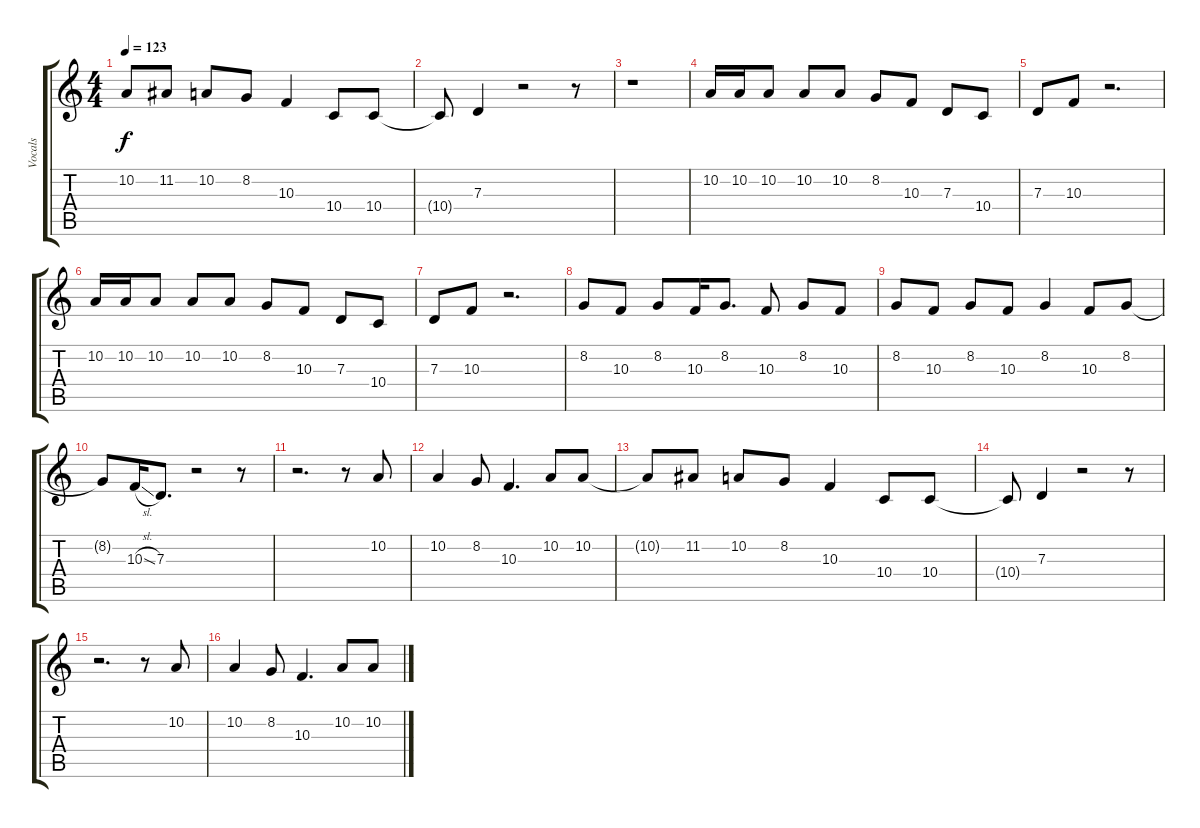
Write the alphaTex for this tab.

\track ("Vocals" "Vocals") {instrument stringensemble1}
\staff {score tabs}
\tuning (E4 B3 G3 D3 A2 E2) {hide}
\ts (4 4)
\tempo 123
\clef g2
\ks c
10.2{t}.8{dy f} 11.2.8 10.2.8 8.2.8 10.3.4 10.4.8 10.4.8 |
10.4{t}.8 7.3.4 r.2 r.8 |
r.1 |
10.2.16 10.2.16 10.2.8 10.2.8 10.2.8 8.2.8 10.3.8 7.3.8 10.4.8 |
7.3.8 10.3.8 r.2{d} |
10.2.16 10.2.16 10.2.8 10.2.8 10.2.8 8.2.8 10.3.8 7.3.8 10.4.8 |
7.3.8 10.3.8 r.2{d} |
8.2.8 10.3.8 8.2.8 10.3.16 8.2.8{d} 10.3.8 8.2.8 10.3.8 |
8.2.8 10.3.8 8.2.8 10.3.8 8.2.4 10.3.8 8.2.8 |
8.2{t}.8 10.3{sl}.16 7.3.8{d} r.2 r.8 |
r.2{d} r.8 10.2.8 |
10.2.4 8.2.8 10.3.4{d} 10.2.8 10.2.8 |
10.2{t}.8 11.2.8 10.2.8 8.2.8 10.3.4 10.4.8 10.4.8 |
10.4{t}.8 7.3.4 r.2 r.8 |
r.2{d} r.8 10.2.8 |
10.2.4 8.2.8 10.3.4{d} 10.2.8 10.2.8
